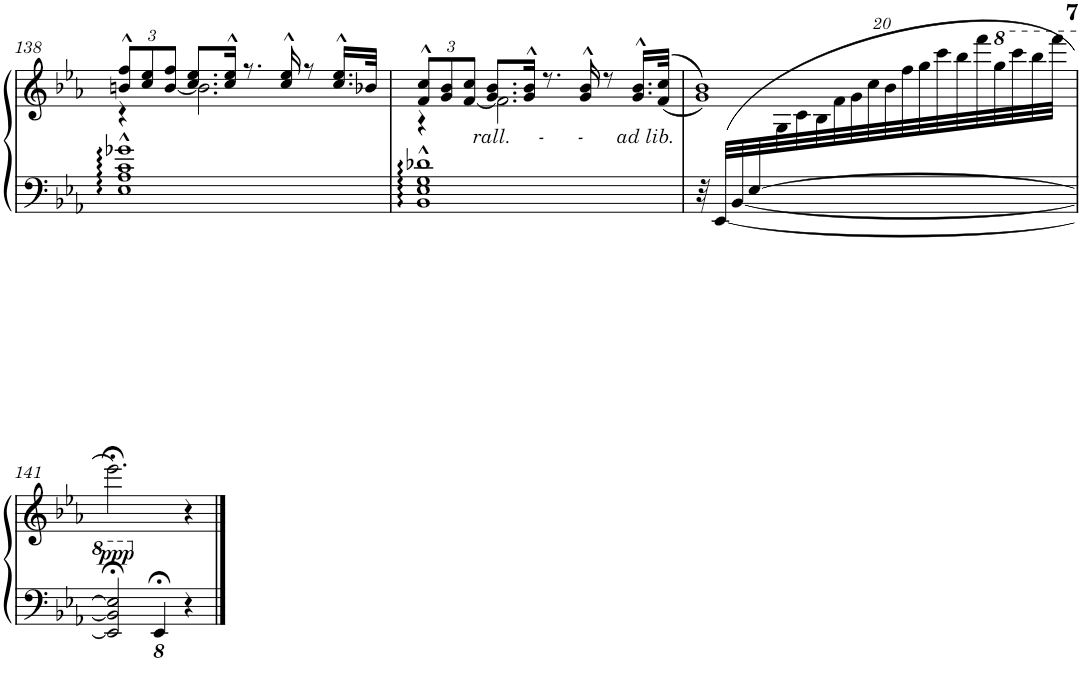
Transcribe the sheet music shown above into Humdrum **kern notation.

**kern	**kern	**dynam
*part1	*part1	*part1
*staff2	*staff1	*staff1/2
*I"Piano	*	*
*I'Pno.	*	*
!!LO:PB:g=z
*clefF4	*clefG2	*
*k[b-e-a-]	*k[b-e-a-]	*
*M4/4	*M4/4	*
*	*Xbrackettup	*
=138	=138	=138
*	*^	*
1E-^^ 1A-^^ 1c^^ 1g-X^^	12bn/^^ 12ff/^^L	4r	.
.	12cc/ 12ee-/	.	.
.	[<12b/ 12ff/J	.	.
.	8.cc/ 8.ee-/L	2.b\]	.
.	16cc/^^ 16ee-/^^Jk	.	.
.	8.r	.	.
.	16cc/^^ 16ee-/^^	.	.
.	8r	.	.
.	16.cc/^^ 16.ee-/^^LL	.	.
.	32b-X/JJk	.	.
=139	=139	=139	=139
!LO:TX:a:i:t=rall.     -      -      ad lib.	!	!	!
1BB-^^ 1E-^^ 1G^^ 1d-X^^	12f/^^ 12cc/^^L	4r	.
.	12g/ 12b-/	.	.
.	[<12f/ 12cc/J	.	.
.	8.g/ 8.b-/L	2.f\]	.
.	16g/^^ 16b-/^^Jk	.	.
.	8.r	.	.
.	16g/^^ 16b-/^^	.	.
.	8r	.	.
.	16.g/^^ 16.b-/^^LL	.	.
.	(<(32f/ 32cc/JJk	.	.
=140	=140	=140	=140
*Xbrackettup	*	*	*
20r	1g 1b-))	5ryy	.
([20EE-/LLL	.	.	.
[20BB-/	.	.	.
[>20E-/	.	.	.
5%4ryy	.	20G\	.
.	.	20c\	.
.	.	20B-\	.
.	.	20f\	.
.	.	20g\	.
.	.	20cc\	.
.	.	20b-\	.
.	.	20ff\	.
.	.	20gg\	.
.	.	20ccc\	.
.	.	20bb-\	.
.	.	20fff\	.
*	*8va	*	*
.	.	20ggg\	.
.	.	20cccc\	.
.	.	20bbb-\	.
.	.	20ffff\JJJ	.
!!LO:LB:g=z
=141	=141	=141	=141
!	!	!	!LO:DY:b
*	*v	*v	*
2E-/];< 2B-/];< 2e-/];<	2.eeee-;<\)	ppp
*X8va	*	*
*8ba	*	*
4EEE-;</	.	.
*X8ba	*	*
4r	4r	.
==	==	==
*-	*-	*-
